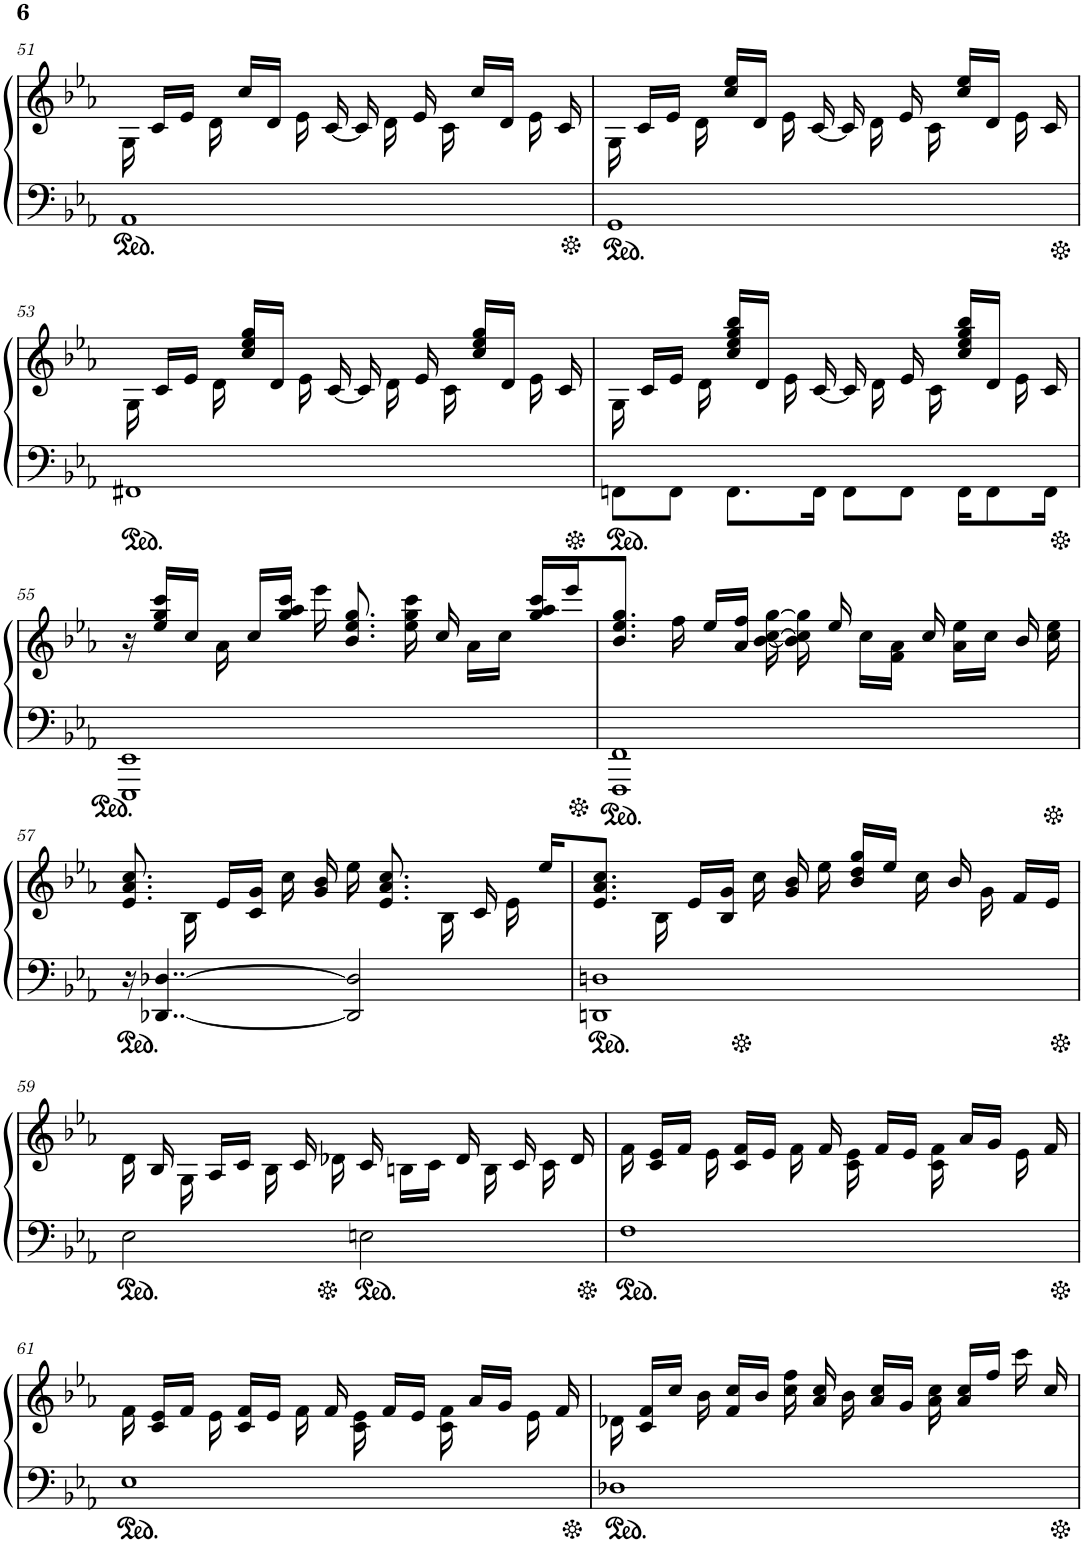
**kern	**kern
*part1	*part1
*staff2	*staff1
*I"Piano	*
*I'Pno.	*
!!LO:PB:g=z
*clefF4	*clefG2
*k[b-e-a-]	*k[b-e-a-]
*M4/4	*M4/4
=51	=51
1AA-	16G\
.	16c/LL
.	16e-/JJ
.	16d\
.	16cc/LL
.	16d/JJ
.	16e-\
.	[16c/
.	16c/]
.	16d\
.	16e-/
.	16c\
.	16cc/LL
.	16d/JJ
.	16e-\
.	16c/
=52	=52
1GG	16G\
.	16c/LL
.	16e-/JJ
.	16d\
.	16cc/ 16ee-/LL
.	16d/JJ
.	16e-\
.	[16c/
.	16c/]
.	16d\
.	16e-/
.	16c\
.	16cc/ 16ee-/LL
.	16d/JJ
.	16e-\
.	16c/
!!LO:LB:g=z
=53	=53
1FF#X	16G\
.	16c/LL
.	16e-/JJ
.	16d\
.	16cc/ 16ee-/ 16gg/LL
.	16d/JJ
.	16e-\
.	[16c/
.	16c/]
.	16d\
.	16e-/
.	16c\
.	16cc/ 16ee-/ 16gg/LL
.	16d/JJ
.	16e-\
.	16c/
=54	=54
8FFn\L	16G\
.	16c/LL
8FF\J	16e-/JJ
.	16d\
8.FF\L	16cc/ 16ee-/ 16gg/ 16bb-/LL
.	16d/JJ
.	16e-\
16FF\Jk	[16c/
8FF\L	16c/]
.	16d\
8FF\J	16e-/
.	16c\
16FF\KL	16cc/ 16ee-/ 16gg/ 16bb-/LL
8FF\	16d/JJ
.	16e-\
16FF\Jk	16c/
!!LO:LB:g=z
=55	=55
1EEE- 1EE-	16r
.	16ee-/ 16gg/ 16ccc/LL
.	16cc/JJ
.	16a-\
.	16cc/LL
.	16gg/ 16aa-/ 16ccc/JJ
.	16eee-\
.	8.b-/ 8.ee-/ 8.gg/
.	16ee-\ 16gg\ 16ccc\
.	16cc/
.	16a-\LL
.	16cc\JJ
.	16gg/ 16aa-/ 16ccc/LL
.	16eee-/J
=56	=56
1FFF 1FF	8.b-/ 8.ee-/ 8.gg/J
.	16ff\
.	16ee-/LL
.	16a-/ 16ff/JJ
.	[16b-\ [16cc\ [16gg\
.	16b-\] 16cc\] 16gg\]
.	16ee-/
.	16cc\LL
.	16f\ 16a-\JJ
.	16cc/
.	16a-\ 16ee-\LL
.	16cc\JJ
.	16b-/
.	16cc\ 16ee-\
!!LO:LB:g=z
=57	=57
16r	8.e-/ 8.a-/ 8.cc/
[4..DD-X/ [4..D-X/	.
.	16B-\
.	16e-/LL
.	16c/ 16g/JJ
.	16cc\
.	16g/ 16b-/
2DD-/] 2D-/]	16ee-\
.	8.e-/ 8.a-/ 8.cc/
.	16B-\
.	16c/
.	16e-\
.	16ee-/KL
=58	=58
1DDn 1Dn	8.e-/ 8.a-/ 8.cc/J
.	16B-\
.	16e-/LL
.	16B-/ 16g/JJ
.	16cc\
.	16g/ 16b-/
.	16ee-\
.	16b-/ 16dd/ 16gg/LL
.	16ee-/JJ
.	16cc\
.	16b-/
.	16g\
.	16f/LL
.	16e-/JJ
!!LO:LB:g=z
=59	=59
2E-\	16d\
.	16B-/
.	16G\
.	16A-/LL
.	16c/JJ
.	16B-\
.	16c/
.	16d-X\
2En\	16c/
.	16Bn\LL
.	16c\JJ
.	16d-/
.	16B\
.	16c/
.	16c\
.	16d-/
=60	=60
1F	16f\
.	16c/ 16e-/LL
.	16f/JJ
.	16e-\
.	16c/ 16f/LL
.	16e-/JJ
.	16f\
.	16f/
.	16c\ 16e-\
.	16f/LL
.	16e-/JJ
.	16c\ 16f\
.	16a-/LL
.	16g/JJ
.	16e-\
.	16f/
!!LO:LB:g=z
=61	=61
1E-	16f\
.	16c/ 16e-/LL
.	16f/JJ
.	16e-\
.	16c/ 16f/LL
.	16e-/JJ
.	16f\
.	16f/
.	16c\ 16e-\
.	16f/LL
.	16e-/JJ
.	16c\ 16f\
.	16a-/LL
.	16g/JJ
.	16e-\
.	16f/
=62	=62
1D-X	16d-X\
.	16c/ 16f/LL
.	16cc/JJ
.	16b-\
.	16f/ 16cc/LL
.	16b-/JJ
.	16cc\ 16ff\
.	16a-/ 16cc/
.	16b-\
.	16a-/ 16cc/LL
.	16g/JJ
.	16a-\ 16cc\
.	16a-/ 16cc/LL
.	16ff/JJ
.	16ccc\
.	16cc/
=	=
*-	*-
